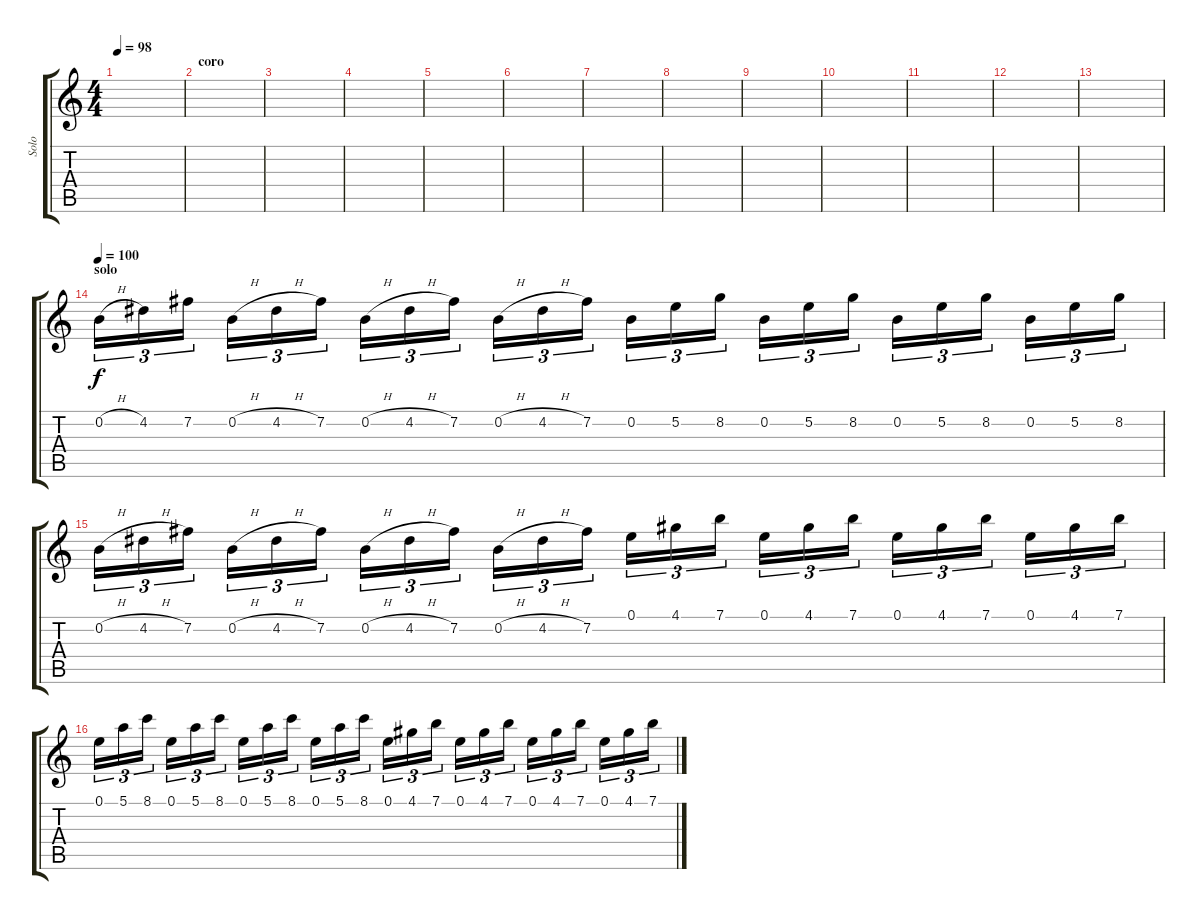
\track ("Solo " "Solo ") {instrument distortionguitar}
\staff {score tabs}
\tuning (E4 B3 G3 D3 A2 E2) {hide}
\ts (4 4)
\tempo 98
\clef g2
\ks c
|
\section ("" "coro")
|
|
|
|
|
|
|
|
|
|
|
|
\section ("" "solo")
\tempo 100
0.2{h}.16{tu (3 2)} 4.2.16{tu (3 2)} 7.2.16{tu (3 2)} 0.2{h}.16{tu (3 2)} 4.2{h}.16{tu (3 2)} 7.2.16{tu (3 2)} 0.2{h}.16{tu (3 2)} 4.2{h}.16{tu (3 2)} 7.2.16{tu (3 2)} 0.2{h}.16{tu (3 2)} 4.2{h}.16{tu (3 2)} 7.2.16{tu (3 2)} 0.2.16{tu (3 2)} 5.2.16{tu (3 2)} 8.2.16{tu (3 2)} 0.2.16{tu (3 2)} 5.2.16{tu (3 2)} 8.2.16{tu (3 2)} 0.2.16{tu (3 2)} 5.2.16{tu (3 2)} 8.2.16{tu (3 2)} 0.2.16{tu (3 2)} 5.2.16{tu (3 2)} 8.2.16{tu (3 2)} |
0.2{h}.16{tu (3 2)} 4.2{h}.16{tu (3 2)} 7.2.16{tu (3 2)} 0.2{h}.16{tu (3 2)} 4.2{h}.16{tu (3 2)} 7.2.16{tu (3 2)} 0.2{h}.16{tu (3 2)} 4.2{h}.16{tu (3 2)} 7.2.16{tu (3 2)} 0.2{h}.16{tu (3 2)} 4.2{h}.16{tu (3 2)} 7.2.16{tu (3 2)} 0.1.16{tu (3 2)} 4.1.16{tu (3 2)} 7.1.16{tu (3 2)} 0.1.16{tu (3 2)} 4.1.16{tu (3 2)} 7.1.16{tu (3 2)} 0.1.16{tu (3 2)} 4.1.16{tu (3 2)} 7.1.16{tu (3 2)} 0.1.16{tu (3 2)} 4.1.16{tu (3 2)} 7.1.16{tu (3 2)} |
0.1.16{tu (3 2)} 5.1.16{tu (3 2)} 8.1.16{tu (3 2)} 0.1.16{tu (3 2)} 5.1.16{tu (3 2)} 8.1.16{tu (3 2)} 0.1.16{tu (3 2)} 5.1.16{tu (3 2)} 8.1.16{tu (3 2)} 0.1.16{tu (3 2)} 5.1.16{tu (3 2)} 8.1.16{tu (3 2)} 0.1.16{tu (3 2)} 4.1.16{tu (3 2)} 7.1.16{tu (3 2)} 0.1.16{tu (3 2)} 4.1.16{tu (3 2)} 7.1.16{tu (3 2)} 0.1.16{tu (3 2)} 4.1.16{tu (3 2)} 7.1.16{tu (3 2)} 0.1.16{tu (3 2)} 4.1.16{tu (3 2)} 7.1.16{tu (3 2)}
